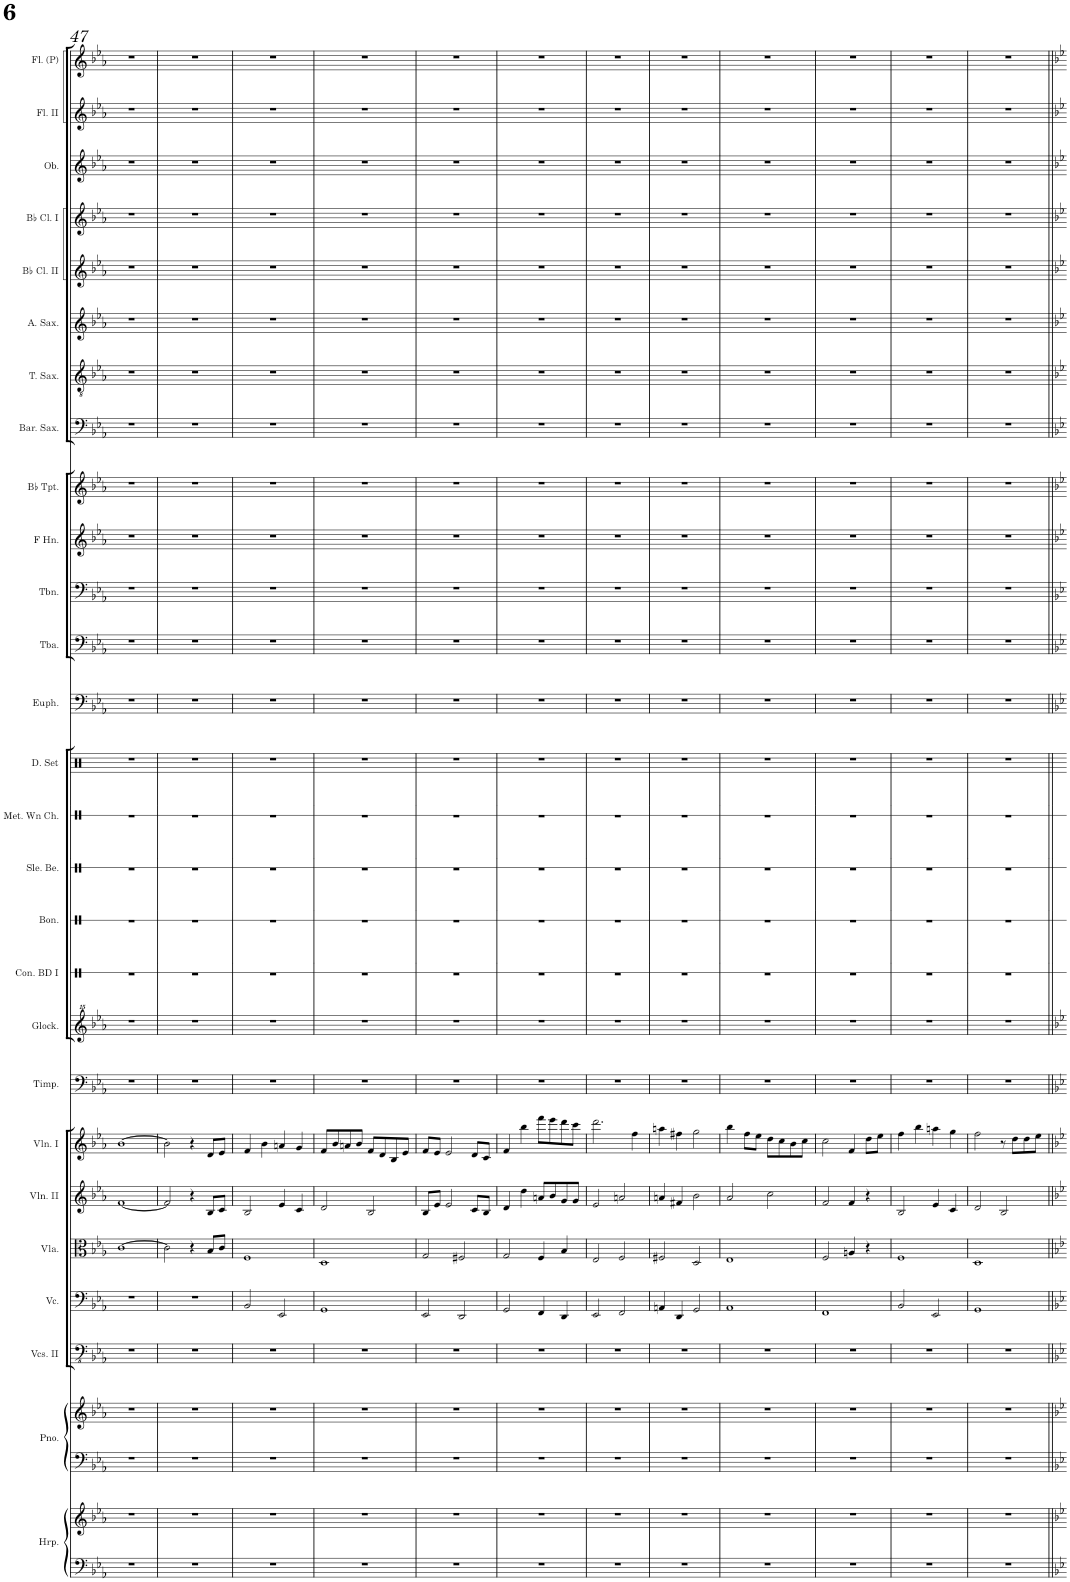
**kern	**kern	**kern	**kern	**kern	**kern	**kern	**kern	**kern	**kern	**kern	**kern	**kern	**kern	**kern	**kern	**kern	**kern	**kern	**kern	**kern	**kern	**kern	**kern	**kern	**kern	**kern	**kern	**kern
*part27	*part27	*part26	*part26	*part25	*part24	*part23	*part22	*part21	*part20	*part19	*part18	*part17	*part16	*part15	*part14	*part13	*part12	*part11	*part10	*part9	*part8	*part7	*part6	*part5	*part4	*part3	*part2	*part1
*staff29	*staff28	*staff27	*staff26	*staff25	*staff24	*staff23	*staff22	*staff21	*staff20	*staff19	*staff18	*staff17	*staff16	*staff15	*staff14	*staff13	*staff12	*staff11	*staff10	*staff9	*staff8	*staff7	*staff6	*staff5	*staff4	*staff3	*staff2	*staff1
*I"Harp	*	*I"Piano	*	*I"Violoncello II	*I"Violoncellos	*I"Violas	*I"Violins II	*I"Violins I	*I"Timpani	*I"Glockenspiel	*I"Concert Bass Drum (Lead)	*I"Bongos	*I"Sleigh Bells	*I"Metal Wind Chimes	*I"Drumset	*I"Euphonium	*I"Tuba	*I"Trombones	*I"Horns in F	*I"Trumpets in Bb	*I"Baritone Saxophone	*I"Tenor Saxophone	*I"Alto Saxophone	*I"Bb Clarinet II	*I"Bb Clarinets I	*I"Oboes	*I"Flutes II	*I"Flute (Principal)
*I'Hrp.	*	*I'Pno.	*	*	*I'Vc.	*I'Vla.	*I'Vln. II	*I'Vln. I	*I'Timp.	*I'Glock.	*	*I'Bon.	*I'Sle. Be.	*I'Met. Wn Ch.	*I'D. Set	*I'Euph.	*I'Tba.	*I'Tbn.	*	*	*I'Bar. Sax.	*I'T. Sax.	*I'A. Sax.	*I'Bb Cl. II	*I'Bb Cl. I	*I'Ob.	*I'Fl. II	*I'Fl. (P)
!!LO:PB:g=z
*clefF4	*clefG2	*clefF4	*clefG2	*clefFv4	*clefF4	*clefC3	*clefG2	*clefG2	*clefF4	*clefG^^2	*clefX	*clefX	*clefX	*clefX	*clefX	*clefF4	*clefF4	*clefF4	*clefG2	*clefG2	*clefF4	*clefGv2	*clefG2	*clefG2	*clefG2	*clefG2	*clefG2	*clefG2
*	*	*	*	*	*	*	*	*	*	*	*	*	*	*	*	*	*	*	*ITrd4c7	*ITrd1c2	*ITrd12c21	*ITrd8c14	*ITrd5c9	*ITrd1c2	*ITrd1c2	*	*	*
*k[b-e-a-]	*k[b-e-a-]	*k[b-e-a-]	*k[b-e-a-]	*k[b-e-a-]	*k[b-e-a-]	*k[b-e-a-]	*k[b-e-a-]	*k[b-e-a-]	*k[b-e-a-]	*k[b-e-a-]	*k[]	*k[]	*k[]	*k[]	*k[]	*k[b-e-a-]	*k[b-e-a-]	*k[b-e-a-]	*k[b-e-a-]	*k[b-e-a-]	*k[b-e-a-]	*k[b-e-a-]	*k[b-e-a-]	*k[b-e-a-]	*k[b-e-a-]	*k[b-e-a-]	*k[b-e-a-]	*k[b-e-a-]
*M4/4	*M4/4	*M4/4	*M4/4	*M4/4	*M4/4	*M4/4	*M4/4	*M4/4	*M4/4	*M4/4	*M4/4	*M4/4	*M4/4	*M4/4	*M4/4	*M4/4	*M4/4	*M4/4	*M4/4	*M4/4	*M4/4	*M4/4	*M4/4	*M4/4	*M4/4	*M4/4	*M4/4	*M4/4
=47	=47	=47	=47	=47	=47	=47	=47	=47	=47	=47	=47	=47	=47	=47	=47	=47	=47	=47	=47	=47	=47	=47	=47	=47	=47	=47	=47	=47
1r	1r	1r	1r	1r	1r	[1c	[1f	[1b-	1r	1r	1r	1r	1r	1r	1r	1r	1r	1r	1r	1r	1r	1r	1r	1r	1r	1r	1r	1r
=48	=48	=48	=48	=48	=48	=48	=48	=48	=48	=48	=48	=48	=48	=48	=48	=48	=48	=48	=48	=48	=48	=48	=48	=48	=48	=48	=48	=48
1r	1r	1r	1r	1r	1r	2c\]	2f/]	2b-\]	1r	1r	1r	1r	1r	1r	1r	1r	1r	1r	1r	1r	1r	1r	1r	1r	1r	1r	1r	1r
.	.	.	.	.	.	4r	4r	4r	.	.	.	.	.	.	.	.	.	.	.	.	.	.	.	.	.	.	.	.
.	.	.	.	.	.	8B-/L	8B-/L	8d/L	.	.	.	.	.	.	.	.	.	.	.	.	.	.	.	.	.	.	.	.
.	.	.	.	.	.	8c/J	8c/J	8e-/J	.	.	.	.	.	.	.	.	.	.	.	.	.	.	.	.	.	.	.	.
=49	=49	=49	=49	=49	=49	=49	=49	=49	=49	=49	=49	=49	=49	=49	=49	=49	=49	=49	=49	=49	=49	=49	=49	=49	=49	=49	=49	=49
1r	1r	1r	1r	1r	2BB-/	1F	2B-/	4f/	1r	1r	1r	1r	1r	1r	1r	1r	1r	1r	1r	1r	1r	1r	1r	1r	1r	1r	1r	1r
.	.	.	.	.	.	.	.	4b-\	.	.	.	.	.	.	.	.	.	.	.	.	.	.	.	.	.	.	.	.
.	.	.	.	.	2EE-/	.	4e-/	4an/	.	.	.	.	.	.	.	.	.	.	.	.	.	.	.	.	.	.	.	.
.	.	.	.	.	.	.	4c/	4g/	.	.	.	.	.	.	.	.	.	.	.	.	.	.	.	.	.	.	.	.
=50	=50	=50	=50	=50	=50	=50	=50	=50	=50	=50	=50	=50	=50	=50	=50	=50	=50	=50	=50	=50	=50	=50	=50	=50	=50	=50	=50	=50
1r	1r	1r	1r	1r	1GG	1D	2d/	8f/L	1r	1r	1r	1r	1r	1r	1r	1r	1r	1r	1r	1r	1r	1r	1r	1r	1r	1r	1r	1r
.	.	.	.	.	.	.	.	8b-/	.	.	.	.	.	.	.	.	.	.	.	.	.	.	.	.	.	.	.	.
.	.	.	.	.	.	.	.	8an/	.	.	.	.	.	.	.	.	.	.	.	.	.	.	.	.	.	.	.	.
.	.	.	.	.	.	.	.	8b-/J	.	.	.	.	.	.	.	.	.	.	.	.	.	.	.	.	.	.	.	.
.	.	.	.	.	.	.	2B-/	8f/L	.	.	.	.	.	.	.	.	.	.	.	.	.	.	.	.	.	.	.	.
.	.	.	.	.	.	.	.	8d/	.	.	.	.	.	.	.	.	.	.	.	.	.	.	.	.	.	.	.	.
.	.	.	.	.	.	.	.	8B-/	.	.	.	.	.	.	.	.	.	.	.	.	.	.	.	.	.	.	.	.
.	.	.	.	.	.	.	.	8e-/J	.	.	.	.	.	.	.	.	.	.	.	.	.	.	.	.	.	.	.	.
=51	=51	=51	=51	=51	=51	=51	=51	=51	=51	=51	=51	=51	=51	=51	=51	=51	=51	=51	=51	=51	=51	=51	=51	=51	=51	=51	=51	=51
1r	1r	1r	1r	1r	2EE-/	2G/	8B-/L	8f/L	1r	1r	1r	1r	1r	1r	1r	1r	1r	1r	1r	1r	1r	1r	1r	1r	1r	1r	1r	1r
.	.	.	.	.	.	.	8e-/J	8e-/J	.	.	.	.	.	.	.	.	.	.	.	.	.	.	.	.	.	.	.	.
.	.	.	.	.	.	.	2e-/	2e-/	.	.	.	.	.	.	.	.	.	.	.	.	.	.	.	.	.	.	.	.
.	.	.	.	.	2DD/	2F#X/	.	.	.	.	.	.	.	.	.	.	.	.	.	.	.	.	.	.	.	.	.	.
.	.	.	.	.	.	.	8c/L	8d/L	.	.	.	.	.	.	.	.	.	.	.	.	.	.	.	.	.	.	.	.
.	.	.	.	.	.	.	8B-/J	8c/J	.	.	.	.	.	.	.	.	.	.	.	.	.	.	.	.	.	.	.	.
=52	=52	=52	=52	=52	=52	=52	=52	=52	=52	=52	=52	=52	=52	=52	=52	=52	=52	=52	=52	=52	=52	=52	=52	=52	=52	=52	=52	=52
1r	1r	1r	1r	1r	2GG/	2G/	4d/	4f/	1r	1r	1r	1r	1r	1r	1r	1r	1r	1r	1r	1r	1r	1r	1r	1r	1r	1r	1r	1r
.	.	.	.	.	.	.	4dd\	4bb-\	.	.	.	.	.	.	.	.	.	.	.	.	.	.	.	.	.	.	.	.
.	.	.	.	.	4FF/	4F/	8an/L	8fff\L	.	.	.	.	.	.	.	.	.	.	.	.	.	.	.	.	.	.	.	.
.	.	.	.	.	.	.	8b-/	8eee-\	.	.	.	.	.	.	.	.	.	.	.	.	.	.	.	.	.	.	.	.
.	.	.	.	.	4DD/	4B-/	8g/	8ddd\	.	.	.	.	.	.	.	.	.	.	.	.	.	.	.	.	.	.	.	.
.	.	.	.	.	.	.	8g/J	8ccc\J	.	.	.	.	.	.	.	.	.	.	.	.	.	.	.	.	.	.	.	.
=53	=53	=53	=53	=53	=53	=53	=53	=53	=53	=53	=53	=53	=53	=53	=53	=53	=53	=53	=53	=53	=53	=53	=53	=53	=53	=53	=53	=53
1r	1r	1r	1r	1r	2EE-/	2E-/	2e-/	2.ddd\	1r	1r	1r	1r	1r	1r	1r	1r	1r	1r	1r	1r	1r	1r	1r	1r	1r	1r	1r	1r
.	.	.	.	.	2FF/	2F/	2an/	.	.	.	.	.	.	.	.	.	.	.	.	.	.	.	.	.	.	.	.	.
.	.	.	.	.	.	.	.	4ff\	.	.	.	.	.	.	.	.	.	.	.	.	.	.	.	.	.	.	.	.
=54	=54	=54	=54	=54	=54	=54	=54	=54	=54	=54	=54	=54	=54	=54	=54	=54	=54	=54	=54	=54	=54	=54	=54	=54	=54	=54	=54	=54
1r	1r	1r	1r	1r	4AAn/	2F#X/	4an/	4aan\	1r	1r	1r	1r	1r	1r	1r	1r	1r	1r	1r	1r	1r	1r	1r	1r	1r	1r	1r	1r
.	.	.	.	.	4DD/	.	4f#X/	4ff#X\	.	.	.	.	.	.	.	.	.	.	.	.	.	.	.	.	.	.	.	.
.	.	.	.	.	2GG/	2D/	2b-\	2gg\	.	.	.	.	.	.	.	.	.	.	.	.	.	.	.	.	.	.	.	.
=55	=55	=55	=55	=55	=55	=55	=55	=55	=55	=55	=55	=55	=55	=55	=55	=55	=55	=55	=55	=55	=55	=55	=55	=55	=55	=55	=55	=55
1r	1r	1r	1r	1r	1AA-	1E-	2a-/	4bb-\	1r	1r	1r	1r	1r	1r	1r	1r	1r	1r	1r	1r	1r	1r	1r	1r	1r	1r	1r	1r
.	.	.	.	.	.	.	.	8ff\L	.	.	.	.	.	.	.	.	.	.	.	.	.	.	.	.	.	.	.	.
.	.	.	.	.	.	.	.	8ee-\J	.	.	.	.	.	.	.	.	.	.	.	.	.	.	.	.	.	.	.	.
.	.	.	.	.	.	.	2cc\	8dd\L	.	.	.	.	.	.	.	.	.	.	.	.	.	.	.	.	.	.	.	.
.	.	.	.	.	.	.	.	8cc\	.	.	.	.	.	.	.	.	.	.	.	.	.	.	.	.	.	.	.	.
.	.	.	.	.	.	.	.	8b-\	.	.	.	.	.	.	.	.	.	.	.	.	.	.	.	.	.	.	.	.
.	.	.	.	.	.	.	.	8cc\J	.	.	.	.	.	.	.	.	.	.	.	.	.	.	.	.	.	.	.	.
=56	=56	=56	=56	=56	=56	=56	=56	=56	=56	=56	=56	=56	=56	=56	=56	=56	=56	=56	=56	=56	=56	=56	=56	=56	=56	=56	=56	=56
1r	1r	1r	1r	1r	1FF	2F/	2f/	2cc\	1r	1r	1r	1r	1r	1r	1r	1r	1r	1r	1r	1r	1r	1r	1r	1r	1r	1r	1r	1r
.	.	.	.	.	.	4An/	4f/	4f/	.	.	.	.	.	.	.	.	.	.	.	.	.	.	.	.	.	.	.	.
.	.	.	.	.	.	4r	4r	8dd\L	.	.	.	.	.	.	.	.	.	.	.	.	.	.	.	.	.	.	.	.
.	.	.	.	.	.	.	.	8ee-\J	.	.	.	.	.	.	.	.	.	.	.	.	.	.	.	.	.	.	.	.
=57	=57	=57	=57	=57	=57	=57	=57	=57	=57	=57	=57	=57	=57	=57	=57	=57	=57	=57	=57	=57	=57	=57	=57	=57	=57	=57	=57	=57
1r	1r	1r	1r	1r	2BB-/	1F	2B-/	4ff\	1r	1r	1r	1r	1r	1r	1r	1r	1r	1r	1r	1r	1r	1r	1r	1r	1r	1r	1r	1r
.	.	.	.	.	.	.	.	4bb-\	.	.	.	.	.	.	.	.	.	.	.	.	.	.	.	.	.	.	.	.
.	.	.	.	.	2EE-/	.	4e-/	4aan\	.	.	.	.	.	.	.	.	.	.	.	.	.	.	.	.	.	.	.	.
.	.	.	.	.	.	.	4c/	4gg\	.	.	.	.	.	.	.	.	.	.	.	.	.	.	.	.	.	.	.	.
=58	=58	=58	=58	=58	=58	=58	=58	=58	=58	=58	=58	=58	=58	=58	=58	=58	=58	=58	=58	=58	=58	=58	=58	=58	=58	=58	=58	=58
1r	1r	1r	1r	1r	1GG	1D	2d/	2ff\	1r	1r	1r	1r	1r	1r	1r	1r	1r	1r	1r	1r	1r	1r	1r	1r	1r	1r	1r	1r
.	.	.	.	.	.	.	2B-/	8r	.	.	.	.	.	.	.	.	.	.	.	.	.	.	.	.	.	.	.	.
.	.	.	.	.	.	.	.	8dd\L	.	.	.	.	.	.	.	.	.	.	.	.	.	.	.	.	.	.	.	.
.	.	.	.	.	.	.	.	8dd\	.	.	.	.	.	.	.	.	.	.	.	.	.	.	.	.	.	.	.	.
.	.	.	.	.	.	.	.	8ee-\J	.	.	.	.	.	.	.	.	.	.	.	.	.	.	.	.	.	.	.	.
=||	=||	=||	=||	=||	=||	=||	=||	=||	=||	=||	=||	=||	=||	=||	=||	=||	=||	=||	=||	=||	=||	=||	=||	=||	=||	=||	=||	=||
*-	*-	*-	*-	*-	*-	*-	*-	*-	*-	*-	*-	*-	*-	*-	*-	*-	*-	*-	*-	*-	*-	*-	*-	*-	*-	*-	*-	*-
